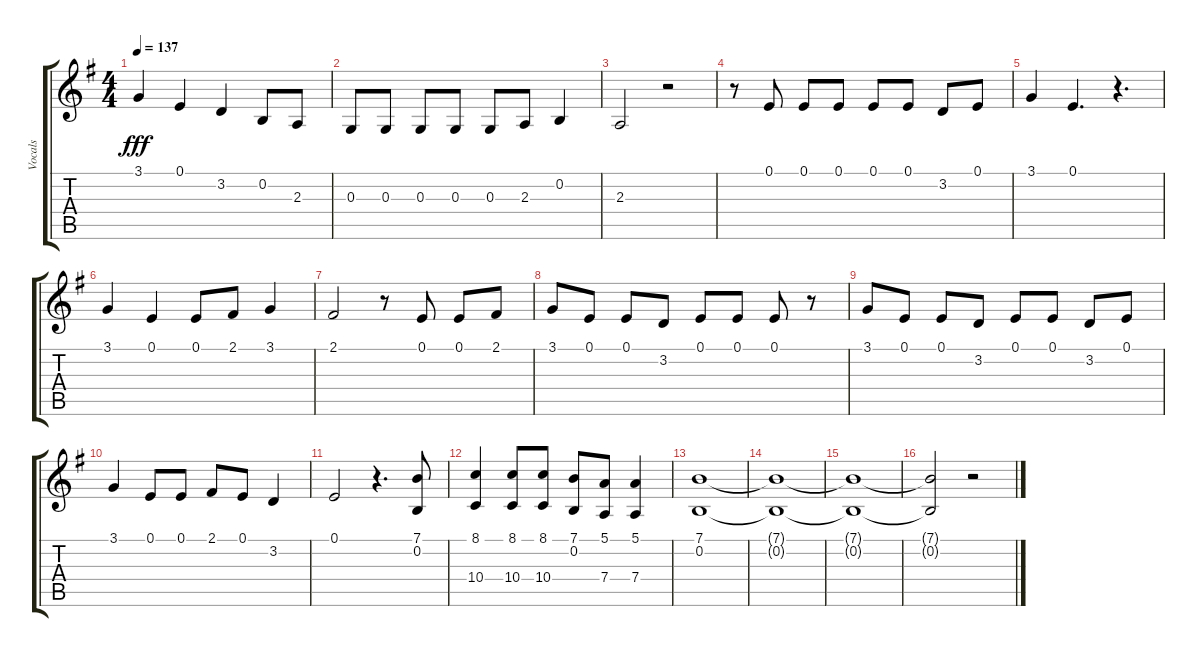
\track ("Vocals" "Vocals") {instrument voiceoohs}
\staff {score tabs}
\tuning (E4 B3 G3 D3 A2 E2) {hide}
\ts (4 4)
\tempo 137
\clef g2
\ks g
3.1.4{dy fff} 0.1.4 3.2.4 0.2.8 2.3.8 |
0.3.8 0.3.8 0.3.8 0.3.8 0.3.8 2.3.8 0.2.4 |
2.3.2 r.2 |
r.8 0.1.8 0.1.8 0.1.8 0.1.8 0.1.8 3.2.8 0.1.8 |
3.1.4 0.1.4{d} r.4{d} |
3.1.4 0.1.4 0.1.8 2.1.8 3.1.4 |
2.1.2 r.8 0.1.8 0.1.8 2.1.8 |
3.1.8 0.1.8 0.1.8 3.2.8 0.1.8 0.1.8 0.1.8 r.8 |
3.1.8 0.1.8 0.1.8 3.2.8 0.1.8 0.1.8 3.2.8 0.1.8 |
3.1.4 0.1.8 0.1.8 2.1.8 0.1.8 3.2.4 |
0.1.2 r.4{d} (7.1 0.2).8 |
(8.1 10.4).4 (8.1 10.4).8 (8.1 10.4).8 (7.1 0.2).8 (5.1 7.4).8 (5.1 7.4).4 |
(7.1 0.2).1 |
(7.1{t} 0.2{t}).1 |
(7.1{t} 0.2{t}).1 |
(7.1{t} 0.2{t}).2 r.2
